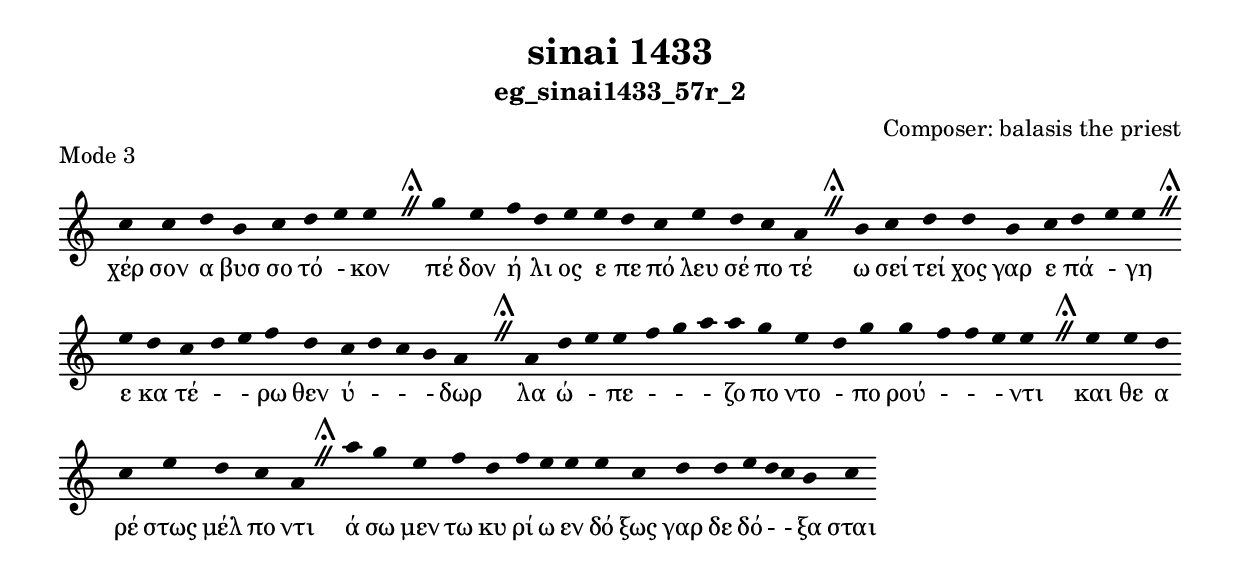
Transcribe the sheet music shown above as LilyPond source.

\include "gregorian.ly"

	\header {
 	  title = "sinai 1433"
	  subtitle = "eg_sinai1433_57r_2"
	  composer = "Composer: balasis the priest"
	  piece = "Mode 3"
	}

	chant = {
	  c''4 c''4 d''4 b'4 c''4 d''4 e''4 e''4 \divisioMaior
 g''4 e''4 f''4 d''4 e''4 e''4 d''4 c''4 e''4 d''4 c''4 a'4 \divisioMaior
 b'4 c''4 d''4 d''4 b'4 c''4 d''4 e''4 e''4 \divisioMaior
 e''4 d''4 c''4 d''4 e''4 f''4 d''4 c''4 d''4 c''4 b'4 a'4 \divisioMaior
 a'4 d''4 e''4 e''4 f''4 g''4 a''4 a''4 g''4 e''4 d''4 g''4 g''4 f''4 f''4 e''4 e''4 \divisioMaior
 e''4 e''4 d''4 c''4 e''4 d''4 c''4 a'4 \divisioMaior
 a''4 g''4 e''4 f''4 d''4 f''4 e''4 e''4 e''4 c''4 d''4 d''4 e''4 d''4 c''4 b'4 c''4\finalis
	}

	verba = \lyricmode {χέρ σον α βυσ σο τό - κον 
πέ δον ή λι ος ε πε πό λευ σέ πο τέ 
ω σεί τεί χος γαρ ε πά - γη 
ε κα τέ -  - ρω θεν ύ -  -  - δωρ 
λα ώ - πε -  -  - ζο πο ντο - πο ρού -  -  - ντι 
και θε α ρέ στως μέλ πο ντι 
ά σω μεν τω κυ ρί ω εν δό ξως γαρ δε δό -  - ξα σται 
	}


	\score {
	  \new Staff <<
	  \new Voice = "melody" \chant
	  \new Lyrics = "one" \lyricsto melody \verba
	  >>
	  \layout {
	    \context {
	      \Staff
	      \remove "Time_signature_engraver"
	      \remove "Bar_engraver"
	    }
	    \context {
	      \Voice
	      \remove "Stem_engraver"
	    }
	  }
	}